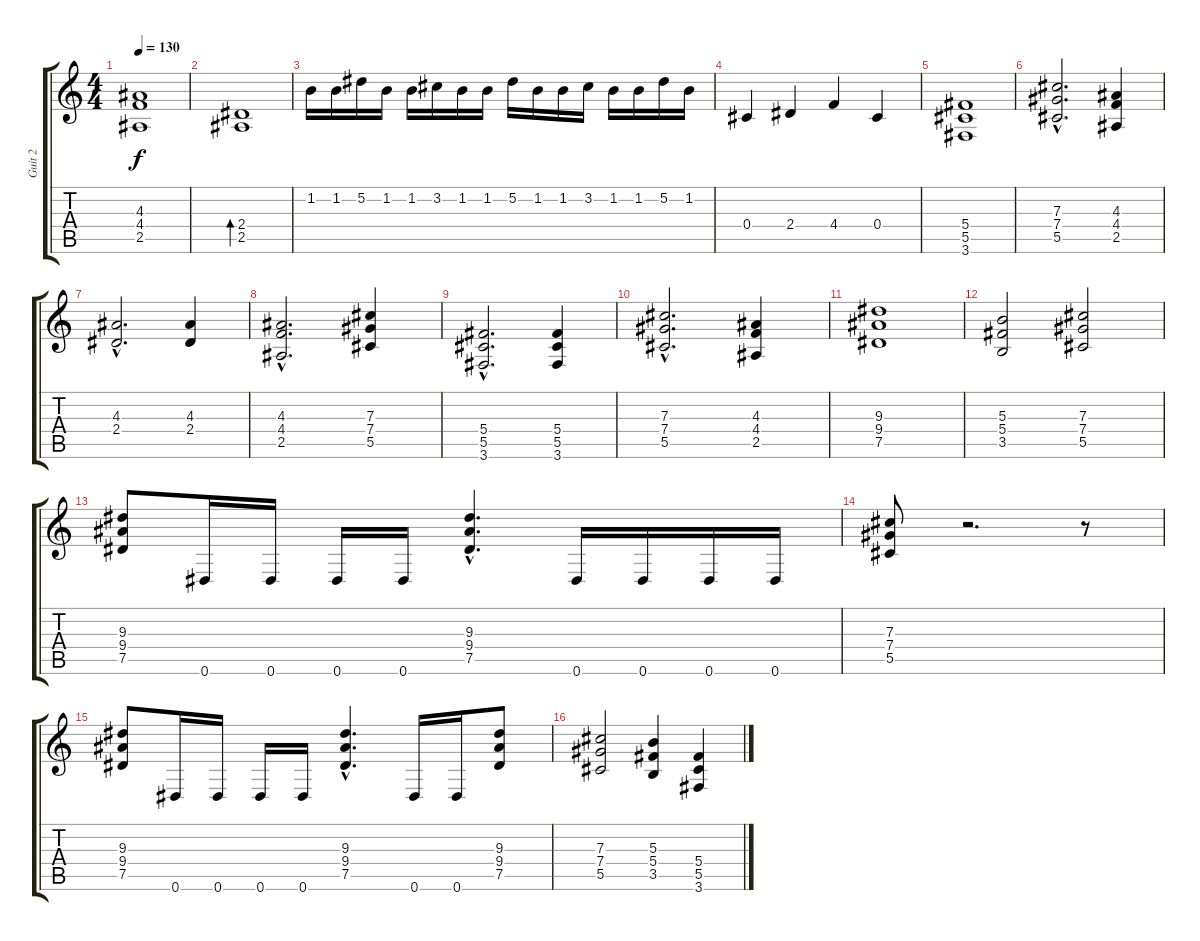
\track ("Guit 2" "Guit 2") {instrument distortionguitar}
\staff {score tabs}
\tuning (Eb4 Bb3 Gb3 Db3 Ab2 Eb2) {hide}
\ts (4 4)
\tempo 130
\clef g2
\ks c
(4.3 4.4 2.5).1{dy f} |
(2.4 2.5).1{bd 480} |
1.2.16 1.2.16 5.2.16 1.2.16 1.2.16 3.2.16 1.2.16 1.2.16 5.2.16 1.2.16 1.2.16 3.2.16 1.2.16 1.2.16 5.2.16 1.2.16 |
0.4.4 2.4.4 4.4.4 0.4.4 |
(5.4 5.5 3.6).1 |
(7.3{hac} 7.4{hac} 5.5{hac}).2{d} (4.3 4.4 2.5).4 |
(4.3{hac} 2.4{hac}).2{d} (4.3 2.4).4 |
(4.3{hac} 4.4{hac} 2.5{hac}).2{d} (7.3 7.4 5.5).4 |
(5.4{hac} 5.5{hac} 3.6{hac}).2{d} (5.4 5.5 3.6).4 |
(7.3{hac} 7.4{hac} 5.5{hac}).2{d} (4.3 4.4 2.5).4 |
(9.3 9.4 7.5).1 |
(5.3 5.4 3.5).2 (7.3 7.4 5.5).2 |
(9.3 9.4 7.5).8 0.6.16 0.6.16 0.6.16 0.6.16 (9.3{hac} 9.4{hac} 7.5{hac}).4{d} 0.6.16 0.6.16 0.6.16 0.6.16 |
(7.3 7.4 5.5).8 r.2{d} r.8 |
(9.3 9.4 7.5).8 0.6.16 0.6.16 0.6.16 0.6.16 (9.3{hac} 9.4{hac} 7.5{hac}).4{d} 0.6.16 0.6.16 (9.3 9.4 7.5).8 |
(7.3 7.4 5.5).2 (5.3 5.4 3.5).4 (5.4 5.5 3.6).4
